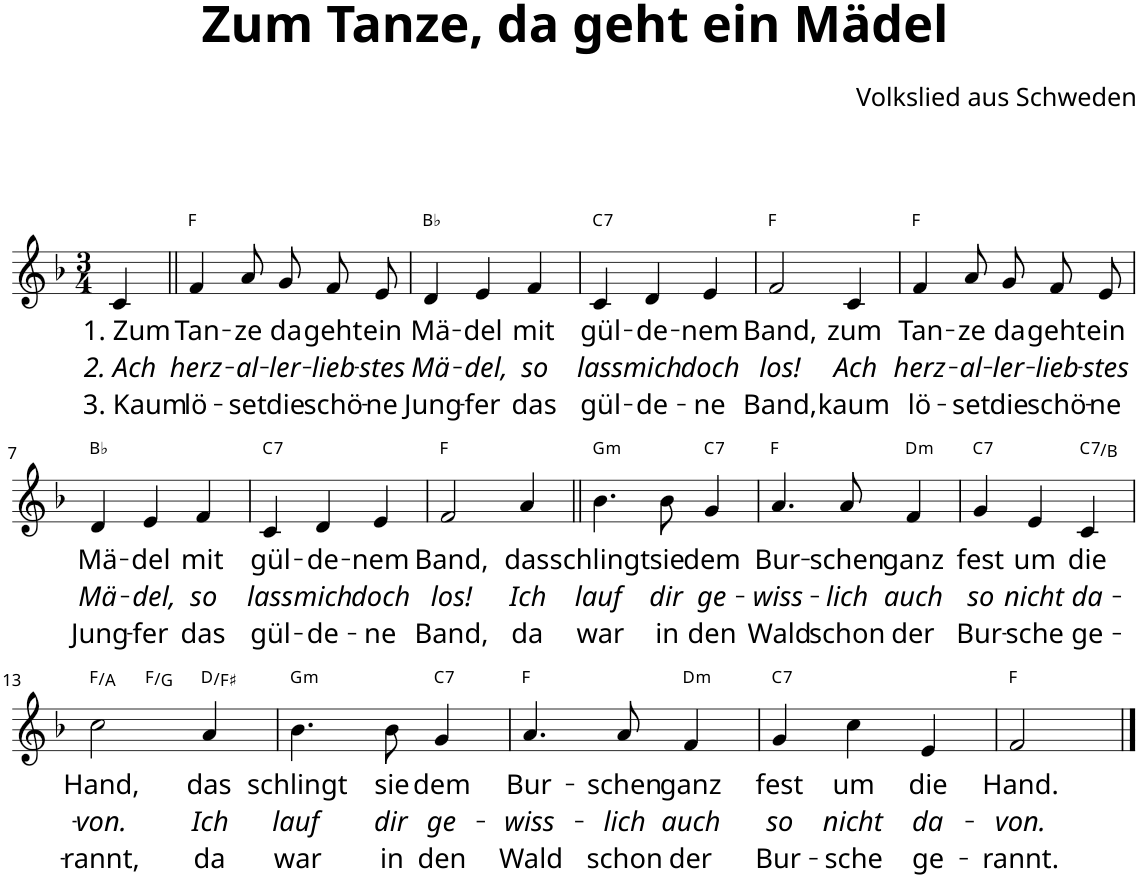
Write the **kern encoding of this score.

**kern	**text	**text	**text	**harte
*part1	*part1	*part1	*part1	*part1
*staff1	*staff1	*staff1	*staff1	*
*I"P2	*	*	*	*
*clefG2	*	*	*	*
*k[b-]	*	*	*	*
*M3/4	*	*	*	*
=1	=1	=1	=1	=1
!	!LO:LY:b	!LO:LY:b	!LO:LY:b	!
4c/	1. Zum	2. Ach	3. Kaum	.
=2||	=2||	=2||	=2||	=2||
!	!LO:LY:b	!LO:LY:b	!LO:LY:b	!
4f/	Tan-	herz-	lö-	F:maj
!	!LO:LY:b	!LO:LY:b	!LO:LY:b	!
8a/L	-ze	-al-	-set	.
!	!LO:LY:b	!LO:LY:b	!LO:LY:b	!
8g/J	da	-ler-	die	.
!	!LO:LY:b	!LO:LY:b	!LO:LY:b	!
8f/L	geht	-lieb-	schö-	.
!	!LO:LY:b	!LO:LY:b	!LO:LY:b	!
8e/J	ein	-stes	-ne	.
=3	=3	=3	=3	=3
!	!LO:LY:b	!LO:LY:b	!LO:LY:b	!
4d/	Mä-	Mä-	Jung-	Bb:maj
!	!LO:LY:b	!LO:LY:b	!LO:LY:b	!
4e/	-del	-del,	-fer	.
!	!LO:LY:b	!LO:LY:b	!LO:LY:b	!
4f/	mit	so	das	.
=4	=4	=4	=4	=4
!	!LO:LY:b	!LO:LY:b	!LO:LY:b	!LO:H:kt=7
4c/	gül-	lass	gül-	C:7
!	!LO:LY:b	!LO:LY:b	!LO:LY:b	!
4d/	-de-	mich	-de-	.
!	!LO:LY:b	!LO:LY:b	!LO:LY:b	!
4e/	-nem	doch	-ne	.
=5	=5	=5	=5	=5
!	!LO:LY:b	!LO:LY:b	!LO:LY:b	!
2f/	Band,	los!	Band,	F:maj
!	!LO:LY:b	!LO:LY:b	!LO:LY:b	!
4c/	zum	Ach	kaum	.
=6	=6	=6	=6	=6
!	!LO:LY:b	!LO:LY:b	!LO:LY:b	!
4f/	Tan-	herz-	lö-	F:maj
!	!LO:LY:b	!LO:LY:b	!LO:LY:b	!
8a/L	-ze	-al-	-set	.
!	!LO:LY:b	!LO:LY:b	!LO:LY:b	!
8g/J	da	-ler-	die	.
!	!LO:LY:b	!LO:LY:b	!LO:LY:b	!
8f/L	geht	-lieb-	schö-	.
!	!LO:LY:b	!LO:LY:b	!LO:LY:b	!
8e/J	ein	-stes	-ne	.
!!LO:LB:g=z
=7	=7	=7	=7	=7
!	!LO:LY:b	!LO:LY:b	!LO:LY:b	!
4d/	Mä-	Mä-	Jung-	Bb:maj
!	!LO:LY:b	!LO:LY:b	!LO:LY:b	!
4e/	-del	-del,	-fer	.
!	!LO:LY:b	!LO:LY:b	!LO:LY:b	!
4f/	mit	so	das	.
=8	=8	=8	=8	=8
!	!LO:LY:b	!LO:LY:b	!LO:LY:b	!LO:H:kt=7
4c/	gül-	lass	gül-	C:7
!	!LO:LY:b	!LO:LY:b	!LO:LY:b	!
4d/	-de-	mich	-de-	.
!	!LO:LY:b	!LO:LY:b	!LO:LY:b	!
4e/	-nem	doch	-ne	.
=9	=9	=9	=9	=9
!	!LO:LY:b	!LO:LY:b	!LO:LY:b	!
2f/	Band,	los!	Band,	F:maj
!	!LO:LY:b	!LO:LY:b	!LO:LY:b	!
4a/	das	Ich	da	.
=10||	=10||	=10||	=10||	=10||
!	!LO:LY:b	!LO:LY:b	!LO:LY:b	!LO:H:kt=m
4.b-\	schlingt	lauf	war	G:min
!	!LO:LY:b	!LO:LY:b	!LO:LY:b	!
8b-\	sie	dir	in	.
!	!LO:LY:b	!LO:LY:b	!LO:LY:b	!LO:H:kt=7
4g/	dem	ge-	den	C:7
=11	=11	=11	=11	=11
!	!LO:LY:b	!LO:LY:b	!LO:LY:b	!
4.a/	Bur-	-wiss-	Wald	F:maj
!	!LO:LY:b	!LO:LY:b	!LO:LY:b	!
8a/	-schen	-lich	schon	.
!	!LO:LY:b	!LO:LY:b	!LO:LY:b	!LO:H:kt=m
4f/	ganz	auch	der	D:min
=12	=12	=12	=12	=12
!	!LO:LY:b	!LO:LY:b	!LO:LY:b	!LO:H:kt=7
4g/	fest	so	Bur-	C:7
!	!LO:LY:b	!LO:LY:b	!LO:LY:b	!
4e/	um	nicht	-sche	.
!	!LO:LY:b	!LO:LY:b	!LO:LY:b	!LO:H:kt=7
4c/	die	da-	ge-	C:7/7
!!LO:LB:g=z
=13	=13	=13	=13	=13
!	!LO:LY:b	!LO:LY:b	!LO:LY:b	!
*^	*	*	*	*
2cc\	4ryy	Hand,	-von.	-rannt,	F:maj/3
.	2ryy	.	.	.	F:maj/2
!	!	!LO:LY:b	!LO:LY:b	!LO:LY:b	!
4a/	.	das	Ich	da	D:maj/3
=14	=14	=14	=14	=14	=14
!	!	!LO:LY:b	!LO:LY:b	!LO:LY:b	!LO:H:kt=m
*v	*v	*	*	*	*
4.b-\	schlingt	lauf	war	G:min
!	!LO:LY:b	!LO:LY:b	!LO:LY:b	!
8b-\	sie	dir	in	.
!	!LO:LY:b	!LO:LY:b	!LO:LY:b	!LO:H:kt=7
4g/	dem	ge-	den	C:7
=15	=15	=15	=15	=15
!	!LO:LY:b	!LO:LY:b	!LO:LY:b	!
4.a/	Bur-	-wiss-	Wald	F:maj
!	!LO:LY:b	!LO:LY:b	!LO:LY:b	!
8a/	-schen	-lich	schon	.
!	!LO:LY:b	!LO:LY:b	!LO:LY:b	!LO:H:kt=m
4f/	ganz	auch	der	D:min
=16	=16	=16	=16	=16
!	!LO:LY:b	!LO:LY:b	!LO:LY:b	!LO:H:kt=7
4g/	fest	so	Bur-	C:7
!	!LO:LY:b	!LO:LY:b	!LO:LY:b	!
4cc\	um	nicht	-sche	.
!	!LO:LY:b	!LO:LY:b	!LO:LY:b	!
4e/	die	da-	ge-	.
=17	=17	=17	=17	=17
!	!LO:LY:b	!LO:LY:b	!LO:LY:b	!
2f/	Hand.	-von.	-rannt.	F:maj
==	==	==	==	==
*-	*-	*-	*-	*-
